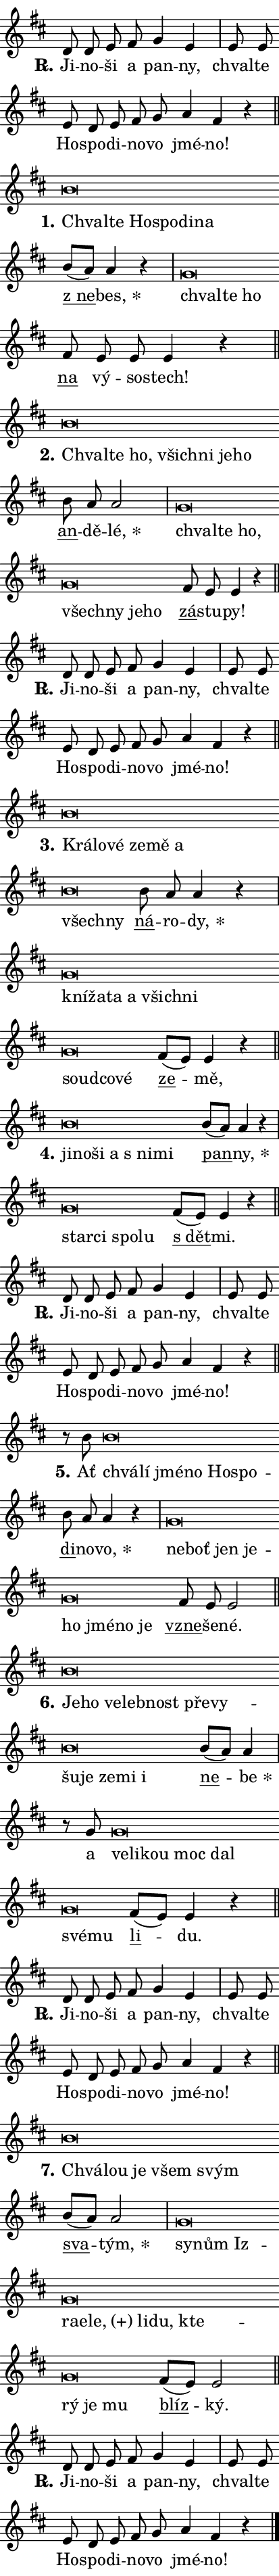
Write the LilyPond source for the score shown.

\version "2.22.1"
\header { tagline = "" }
\paper {
  indent = 0\cm
  top-margin = 0\cm
  right-margin = 0\cm
  bottom-margin = 0\cm
  left-margin = 0\cm
  paper-width = 7\cm
  page-breaking = #ly:one-page-breaking
  system-system-spacing.basic-distance = #11
  score-system-spacing.basic-distance = #11.3
  ragged-last = ##f
}


%% Author: Thomas Morley
%% https://lists.gnu.org/archive/html/lilypond-user/2020-05/msg00002.html
#(define (line-position grob)
"Returns position of @var[grob} in current system:
   @code{'start}, if at first time-step
   @code{'end}, if at last time-step
   @code{'middle} otherwise
"
  (let* ((col (ly:item-get-column grob))
         (ln (ly:grob-object col 'left-neighbor))
         (rn (ly:grob-object col 'right-neighbor))
         (col-to-check-left (if (ly:grob? ln) ln col))
         (col-to-check-right (if (ly:grob? rn) rn col))
         (break-dir-left
           (and
             (ly:grob-property col-to-check-left 'non-musical #f)
             (ly:item-break-dir col-to-check-left)))
         (break-dir-right
           (and
             (ly:grob-property col-to-check-right 'non-musical #f)
             (ly:item-break-dir col-to-check-right))))
        (cond ((eqv? 1 break-dir-left) 'start)
              ((eqv? -1 break-dir-right) 'end)
              (else 'middle))))

#(define (tranparent-at-line-position vctor)
  (lambda (grob)
  "Relying on @code{line-position} select the relevant enry from @var{vctor}.
Used to determine transparency,"
    (case (line-position grob)
      ((end) (not (vector-ref vctor 0)))
      ((middle) (not (vector-ref vctor 1)))
      ((start) (not (vector-ref vctor 2))))))

noteHeadBreakVisibility =
#(define-music-function (break-visibility)(vector?)
"Makes @code{NoteHead}s transparent relying on @var{break-visibility}"
#{
  \override NoteHead.transparent =
    #(tranparent-at-line-position break-visibility)
#})

#(define delete-ledgers-for-transparent-note-heads
  (lambda (grob)
    "Reads whether a @code{NoteHead} is transparent.
If so this @code{NoteHead} is removed from @code{'note-heads} from
@var{grob}, which is supposed to be @code{LedgerLineSpanner}.
As a result ledgers are not printed for this @code{NoteHead}"
    (let* ((nhds-array (ly:grob-object grob 'note-heads))
           (nhds-list
             (if (ly:grob-array? nhds-array)
                 (ly:grob-array->list nhds-array)
                 '()))
           ;; Relies on the transparent-property being done before
           ;; Staff.LedgerLineSpanner.after-line-breaking is executed.
           ;; This is fragile ...
           (to-keep
             (remove
               (lambda (nhd)
                 (ly:grob-property nhd 'transparent #f))
               nhds-list)))
      ;; TODO find a better method to iterate over grob-arrays, similiar
      ;; to filter/remove etc for lists
      ;; For now rebuilt from scratch
      (set! (ly:grob-object grob 'note-heads)  '())
      (for-each
        (lambda (nhd)
          (ly:pointer-group-interface::add-grob grob 'note-heads nhd))
        to-keep))))

hideNotes = {
  \noteHeadBreakVisibility #begin-of-line-visible
}
unHideNotes = {
  \noteHeadBreakVisibility #all-visible
}

% work-around for resetting accidentals
% https://lilypond.org/doc/v2.23/Documentation/notation/displaying-rhythms#unmetered-music
cadenzaMeasure = {
  \cadenzaOff
  \partial 1024 s1024
  \cadenzaOn
}

#(define-markup-command (accent layout props text) (markup?)
  "Underline accented syllable"
  (interpret-markup layout props
    #{\markup \override #'(offset . 4.3) \underline { #text }#}))

responsum = \markup \concat {
  "R" \hspace #-1.05 \path #0.1 #'((moveto 0 0.07) (lineto 0.9 0.8)) \hspace #0.05 "."
}

\layout {
    \context {
        \Staff
        \remove "Time_signature_engraver"
        \override LedgerLineSpanner.after-line-breaking = #delete-ledgers-for-transparent-note-heads
    }
    \context {
        \Voice {
            \override NoteHead.output-attributes = #'((class . "notehead"))
            \override Hairpin.height = #0.55
        }
    }
    \context {
        \Lyrics {
            \override StanzaNumber.output-attributes = #'((class . "stanzanumber"))
            \override LyricSpace.minimum-distance = #0.9
            \override LyricText.font-name = #"TeX Gyre Schola"
            \override LyricText.font-size = 1
            \override StanzaNumber.font-name = #"TeX Gyre Schola Bold"
            \override StanzaNumber.font-size = 1
        }
    }
}

% magnetic-lyrics.ily
%
%   written by
%     Jean Abou Samra <jean@abou-samra.fr>
%     Werner Lemberg <wl@gnu.org>
%
%   adapted by
%     Jiri Hon <jiri.hon@gmail.com>
%
% Version 2022-Apr-15

% https://www.mail-archive.com/lilypond-user@gnu.org/msg149350.html

#(define (Left_hyphen_pointer_engraver context)
   "Collect syllable-hyphen-syllable occurrences in lyrics and store
them in properties.  This engraver only looks to the left.  For
example, if the lyrics input is @code{foo -- bar}, it does the
following.

@itemize @bullet
@item
Set the @code{text} property of the @code{LyricHyphen} grob between
@q{foo} and @q{bar} to @code{foo}.

@item
Set the @code{left-hyphen} property of the @code{LyricText} grob with
text @q{foo} to the @code{LyricHyphen} grob between @q{foo} and
@q{bar}.
@end itemize

Use this auxiliary engraver in combination with the
@code{lyric-@/text::@/apply-@/magnetic-@/offset!} hook."
   (let ((hyphen #f)
         (text #f))
     (make-engraver
      (acknowledgers
       ((lyric-syllable-interface engraver grob source-engraver)
        (set! text grob)))
      (end-acknowledgers
       ((lyric-hyphen-interface engraver grob source-engraver)
        ;(when (not (grob::has-interface grob 'lyric-space-interface))
          (set! hyphen grob)));)
      ((stop-translation-timestep engraver)
       (when (and text hyphen)
         (ly:grob-set-object! text 'left-hyphen hyphen))
       (set! text #f)
       (set! hyphen #f)))))

#(define (lyric-text::apply-magnetic-offset! grob)
   "If the space between two syllables is less than the value in
property @code{LyricText@/.details@/.squash-threshold}, move the right
syllable to the left so that it gets concatenated with the left
syllable.

Use this function as a hook for
@code{LyricText@/.after-@/line-@/breaking} if the
@code{Left_@/hyphen_@/pointer_@/engraver} is active."
   (let ((hyphen (ly:grob-object grob 'left-hyphen #f)))
     (when hyphen
       (let ((left-text (ly:spanner-bound hyphen LEFT)))
         (when (grob::has-interface left-text 'lyric-syllable-interface)
           (let* ((common (ly:grob-common-refpoint grob left-text X))
                  (this-x-ext (ly:grob-extent grob common X))
                  (left-x-ext
                   (begin
                     ;; Trigger magnetism for left-text.
                     (ly:grob-property left-text 'after-line-breaking)
                     (ly:grob-extent left-text common X)))
                  ;; `delta` is the gap width between two syllables.
                  (delta (- (interval-start this-x-ext)
                            (interval-end left-x-ext)))
                  (details (ly:grob-property grob 'details))
                  (threshold (assoc-get 'squash-threshold details 0.2)))
             (when (< delta threshold)
               (let* (;; We have to manipulate the input text so that
                      ;; ligatures crossing syllable boundaries are not
                      ;; disabled.  For languages based on the Latin
                      ;; script this is essentially a beautification.
                      ;; However, for non-Western scripts it can be a
                      ;; necessity.
                      (lt (ly:grob-property left-text 'text))
                      (rt (ly:grob-property grob 'text))
                      (is-space (grob::has-interface hyphen 'lyric-space-interface))
                      (space (if is-space " " ""))
                      (space-markup (grob-interpret-markup grob " "))
                      (space-size (interval-length (ly:stencil-extent space-markup X)))
                      (extra-delta (if is-space space-size 0))
                      ;; Append new syllable.
                      (ltrt-space (if (and (string? lt) (string? rt))
                                (string-append lt space rt)
                                (make-concat-markup (list lt space rt))))
                      ;; Right-align `ltrt` to the right side.
                      (ltrt-space-markup (grob-interpret-markup
                               grob
                               (make-translate-markup
                                (cons (interval-length this-x-ext) 0)
                                (make-right-align-markup ltrt-space)))))
                 (begin
                   ;; Don't print `left-text`.
                   (ly:grob-set-property! left-text 'stencil #f)
                   ;; Set text and stencil (which holds all collected
                   ;; syllables so far) and shift it to the left.
                   (ly:grob-set-property! grob 'text ltrt-space)
                   (ly:grob-set-property! grob 'stencil ltrt-space-markup)
                   (ly:grob-translate-axis! grob (- (- delta extra-delta)) X))))))))))


#(define (lyric-hyphen::displace-bounds-first grob)
   ;; Make very sure this callback isn't triggered too early.
   (let ((left (ly:spanner-bound grob LEFT))
         (right (ly:spanner-bound grob RIGHT)))
     (ly:grob-property left 'after-line-breaking)
     (ly:grob-property right 'after-line-breaking)
     (ly:lyric-hyphen::print grob)))

squashThreshold = #0.4

\layout {
  \context {
    \Lyrics
    \consists #Left_hyphen_pointer_engraver
    \override LyricText.after-line-breaking =
      #lyric-text::apply-magnetic-offset!
    \override LyricHyphen.stencil = #lyric-hyphen::displace-bounds-first
    \override LyricText.details.squash-threshold = \squashThreshold
    \override LyricHyphen.minimum-distance = 0
    \override LyricHyphen.minimum-length = \squashThreshold
  }
}

squash = \override LyricText.details.squash-threshold = 9999
unSquash = \override LyricText.details.squash-threshold = \squashThreshold

left = \override LyricText.self-alignment-X = #LEFT
unLeft = \revert LyricText.self-alignment-X

starOffset = #(lambda (grob) 
                (let ((x_offset (ly:self-alignment-interface::aligned-on-x-parent grob)))
                  (if (= x_offset 0) 0 (+ x_offset 1.2))))

star = #(define-music-function (syllable)(string?)
"Append star separator at the end of a syllable"
#{
  \once \override LyricText.X-offset = #starOffset
  \lyricmode { \markup {
    #syllable
    \override #'((font-name . "TeX Gyre Schola Bold")) \hspace #0.2 \lower #0.65 \larger "*"
  } }
#})

starAccent = #(define-music-function (syllable)(string?)
"Append star separator at the end of a syllable and make accent"
#{
  \once \override LyricText.X-offset = #starOffset
  \lyricmode { \markup {
    \accent #syllable
    \override #'((font-name . "TeX Gyre Schola Bold")) \hspace #0.2 \lower #0.65 \larger "*"
  } }
#})

breath = #(define-music-function (syllable)(string?)
"Append breathing indicator at the end of a syllable"
#{
  \lyricmode { \markup { #syllable "+" } }
#})

optionalBreath = #(define-music-function (syllable)(string?)
"Append optional breathing indicator at the end of a syllable"
#{
  \lyricmode { \markup { #syllable "(+)" } }
#})


\score {
    <<
        \new Voice = "melody" { \cadenzaOn \key d \major \relative { d'8 d e fis g4 e \cadenzaMeasure \bar "|" e8 e \bar "" e d e \bar "" fis g \bar "" a4 fis r \cadenzaMeasure \bar "||" \break } }
        \new Lyrics \lyricsto "melody" { \lyricmode { \set stanza = \responsum
Ji -- no -- ši a pan -- ny, chval -- te Ho -- spo -- di -- no -- vo jmé -- no! } }
    >>
    \layout {}
}

\score {
    <<
        \new Voice = "melody" { \cadenzaOn \key d \major \relative { b'\breve*1/16 \hideNotes \breve*1/16 \bar "" \breve*1/16 \bar "" \breve*1/16 \bar "" \breve*1/16 \breve*1/16 \bar "" \unHideNotes \bar "" b8[( a)] a4 r \cadenzaMeasure \bar "|" g\breve*1/16 \hideNotes \breve*1/16 \breve*1/16 \bar "" \unHideNotes \bar "" fis8 e e e4 r \cadenzaMeasure \bar "||" \break } }
        \new Lyrics \lyricsto "melody" { \lyricmode { \set stanza = "1."
\left Chval -- \squash te Ho -- spo -- di -- na \unLeft \unSquash \markup \accent "z ne" -- \star bes, \left chval -- \squash te ho \unLeft \unSquash \markup \accent na vý -- so -- stech! } }
    >>
    \layout {}
}

\score {
    <<
        \new Voice = "melody" { \cadenzaOn \key d \major \relative { b'\breve*1/16 \hideNotes \breve*1/16 \bar "" \breve*1/16 \bar "" \breve*1/16 \bar "" \breve*1/16 \bar "" \breve*1/16 \breve*1/16 \bar "" \unHideNotes \bar "" b8 a a2 \cadenzaMeasure \bar "|" g\breve*1/16 \hideNotes \breve*1/16 \bar "" \breve*1/16 \bar "" \breve*1/16 \bar "" \breve*1/16 \bar "" \breve*1/16 \breve*1/16 \bar "" \unHideNotes \bar "" fis8 e e4 r \cadenzaMeasure \bar "||" \break } }
        \new Lyrics \lyricsto "melody" { \lyricmode { \set stanza = "2."
\left Chval -- \squash te ho, všich -- ni je -- ho \unLeft \unSquash \markup \accent an -- dě -- \star lé, \left chval -- \squash te ho, všech -- ny je -- ho \unLeft \unSquash \markup \accent zá -- stu -- py! } }
    >>
    \layout {}
}

\score {
    <<
        \new Voice = "melody" { \cadenzaOn \key d \major \relative { d'8 d e fis g4 e \cadenzaMeasure \bar "|" e8 e \bar "" e d e \bar "" fis g \bar "" a4 fis r \cadenzaMeasure \bar "||" \break } }
        \new Lyrics \lyricsto "melody" { \lyricmode { \set stanza = \responsum
Ji -- no -- ši a pan -- ny, chval -- te Ho -- spo -- di -- no -- vo jmé -- no! } }
    >>
    \layout {}
}

\score {
    <<
        \new Voice = "melody" { \cadenzaOn \key d \major \relative { b'\breve*1/16 \hideNotes \breve*1/16 \bar "" \breve*1/16 \bar "" \breve*1/16 \bar "" \breve*1/16 \bar "" \breve*1/16 \bar "" \breve*1/16 \breve*1/16 \bar "" \unHideNotes \bar "" b8 a a4 r \cadenzaMeasure \bar "|" g\breve*1/16 \hideNotes \breve*1/16 \bar "" \breve*1/16 \bar "" \breve*1/16 \bar "" \breve*1/16 \bar "" \breve*1/16 \bar "" \breve*1/16 \bar "" \breve*1/16 \breve*1/16 \bar "" \unHideNotes \bar "" fis8[( e)] e4 r \cadenzaMeasure \bar "||" \break } }
        \new Lyrics \lyricsto "melody" { \lyricmode { \set stanza = "3."
\left Krá -- \squash lo -- vé ze -- mě a všech -- ny \unLeft \unSquash \markup \accent ná -- ro -- \star dy, \left kní -- \squash ža -- ta a všich -- ni soud -- co -- vé \unLeft \unSquash \markup \accent ze -- mě, } }
    >>
    \layout {}
}

\score {
    <<
        \new Voice = "melody" { \cadenzaOn \key d \major \relative { b'\breve*1/16 \hideNotes \breve*1/16 \bar "" \breve*1/16 \bar "" \breve*1/16 \bar "" \breve*1/16 \breve*1/16 \bar "" \unHideNotes \bar "" b8[( a)] a4 r \cadenzaMeasure \bar "|" g\breve*1/16 \hideNotes \breve*1/16 \bar "" \breve*1/16 \breve*1/16 \bar "" \unHideNotes \bar "" fis8[( e)] e4 r \cadenzaMeasure \bar "||" \break } }
        \new Lyrics \lyricsto "melody" { \lyricmode { \set stanza = "4."
\left ji -- \squash no -- ši a "s ni" -- mi \unLeft \unSquash \markup \accent pan -- \star ny, \left star -- \squash ci spo -- lu \unLeft \unSquash \markup \accent "s dět" -- mi. } }
    >>
    \layout {}
}

\score {
    <<
        \new Voice = "melody" { \cadenzaOn \key d \major \relative { d'8 d e fis g4 e \cadenzaMeasure \bar "|" e8 e \bar "" e d e \bar "" fis g \bar "" a4 fis r \cadenzaMeasure \bar "||" \break } }
        \new Lyrics \lyricsto "melody" { \lyricmode { \set stanza = \responsum
Ji -- no -- ši a pan -- ny, chval -- te Ho -- spo -- di -- no -- vo jmé -- no! } }
    >>
    \layout {}
}

\score {
    <<
        \new Voice = "melody" { \cadenzaOn \key d \major \relative { r8 b'8 b\breve*1/16 \hideNotes \breve*1/16 \bar "" \breve*1/16 \bar "" \breve*1/16 \bar "" \breve*1/16 \breve*1/16 \bar "" \unHideNotes \bar "" b8 a a4 r \cadenzaMeasure \bar "|" g\breve*1/16 \hideNotes \breve*1/16 \bar "" \breve*1/16 \bar "" \breve*1/16 \bar "" \breve*1/16 \bar "" \breve*1/16 \bar "" \breve*1/16 \breve*1/16 \bar "" \unHideNotes \bar "" fis8 e e2 \cadenzaMeasure \bar "||" \break } }
        \new Lyrics \lyricsto "melody" { \lyricmode { \set stanza = "5."
Ať \left chvá -- \squash lí jmé -- no Ho -- spo -- \unLeft \unSquash \markup \accent di -- no -- \star vo, \left ne -- \squash boť jen je -- ho jmé -- no je \unLeft \unSquash \markup \accent vzne -- še -- né. } }
    >>
    \layout {}
}

\score {
    <<
        \new Voice = "melody" { \cadenzaOn \key d \major \relative { b'\breve*1/16 \hideNotes \breve*1/16 \bar "" \breve*1/16 \bar "" \breve*1/16 \bar "" \breve*1/16 \bar "" \breve*1/16 \bar "" \breve*1/16 \bar "" \breve*1/16 \bar "" \breve*1/16 \bar "" \breve*1/16 \bar "" \breve*1/16 \breve*1/16 \bar "" \unHideNotes \bar "" b8[( a)] a4 \cadenzaMeasure \bar "|" r8 g8 g\breve*1/16 \hideNotes \breve*1/16 \bar "" \breve*1/16 \bar "" \breve*1/16 \bar "" \breve*1/16 \bar "" \breve*1/16 \breve*1/16 \bar "" \unHideNotes \bar "" fis8[( e)] e4 r \cadenzaMeasure \bar "||" \break } }
        \new Lyrics \lyricsto "melody" { \lyricmode { \set stanza = "6."
\left Je -- \squash ho ve -- leb -- nost pře -- vy -- šu -- je ze -- mi i \unLeft \unSquash \markup \accent ne -- \star be a \left ve -- \squash li -- kou moc dal své -- mu \unLeft \unSquash \markup \accent li -- du. } }
    >>
    \layout {}
}

\score {
    <<
        \new Voice = "melody" { \cadenzaOn \key d \major \relative { d'8 d e fis g4 e \cadenzaMeasure \bar "|" e8 e \bar "" e d e \bar "" fis g \bar "" a4 fis r \cadenzaMeasure \bar "||" \break } }
        \new Lyrics \lyricsto "melody" { \lyricmode { \set stanza = \responsum
Ji -- no -- ši a pan -- ny, chval -- te Ho -- spo -- di -- no -- vo jmé -- no! } }
    >>
    \layout {}
}

\score {
    <<
        \new Voice = "melody" { \cadenzaOn \key d \major \relative { b'\breve*1/16 \hideNotes \breve*1/16 \bar "" \breve*1/16 \bar "" \breve*1/16 \breve*1/16 \bar "" \unHideNotes \bar "" b8[( a)] a2 \cadenzaMeasure \bar "|" g\breve*1/16 \hideNotes \breve*1/16 \bar "" \breve*1/16 \bar "" \breve*1/16 \bar "" \breve*1/16 \bar "" \breve*1/16 \bar "" \breve*1/16 \bar "" \breve*1/16 \bar "" \breve*1/16 \bar "" \breve*1/16 \bar "" \breve*1/16 \breve*1/16 \bar "" \unHideNotes \bar "" fis8[( e)] e2 \cadenzaMeasure \bar "||" \break } }
        \new Lyrics \lyricsto "melody" { \lyricmode { \set stanza = "7."
\left Chvá -- \squash lou je všem svým \unLeft \unSquash \markup \accent sva -- \star tým, \left sy -- \squash nům Iz -- ra -- e -- \optionalBreath le, li -- du, kte -- rý je mu \unLeft \unSquash \markup \accent blíz -- ký. } }
    >>
    \layout {}
}

\score {
    <<
        \new Voice = "melody" { \cadenzaOn \key d \major \relative { d'8 d e fis g4 e \cadenzaMeasure \bar "|" e8 e \bar "" e d e \bar "" fis g \bar "" a4 fis r \cadenzaMeasure \bar "||" \break } \bar "|." }
        \new Lyrics \lyricsto "melody" { \lyricmode { \set stanza = \responsum
Ji -- no -- ši a pan -- ny, chval -- te Ho -- spo -- di -- no -- vo jmé -- no! } }
    >>
    \layout {}
}
